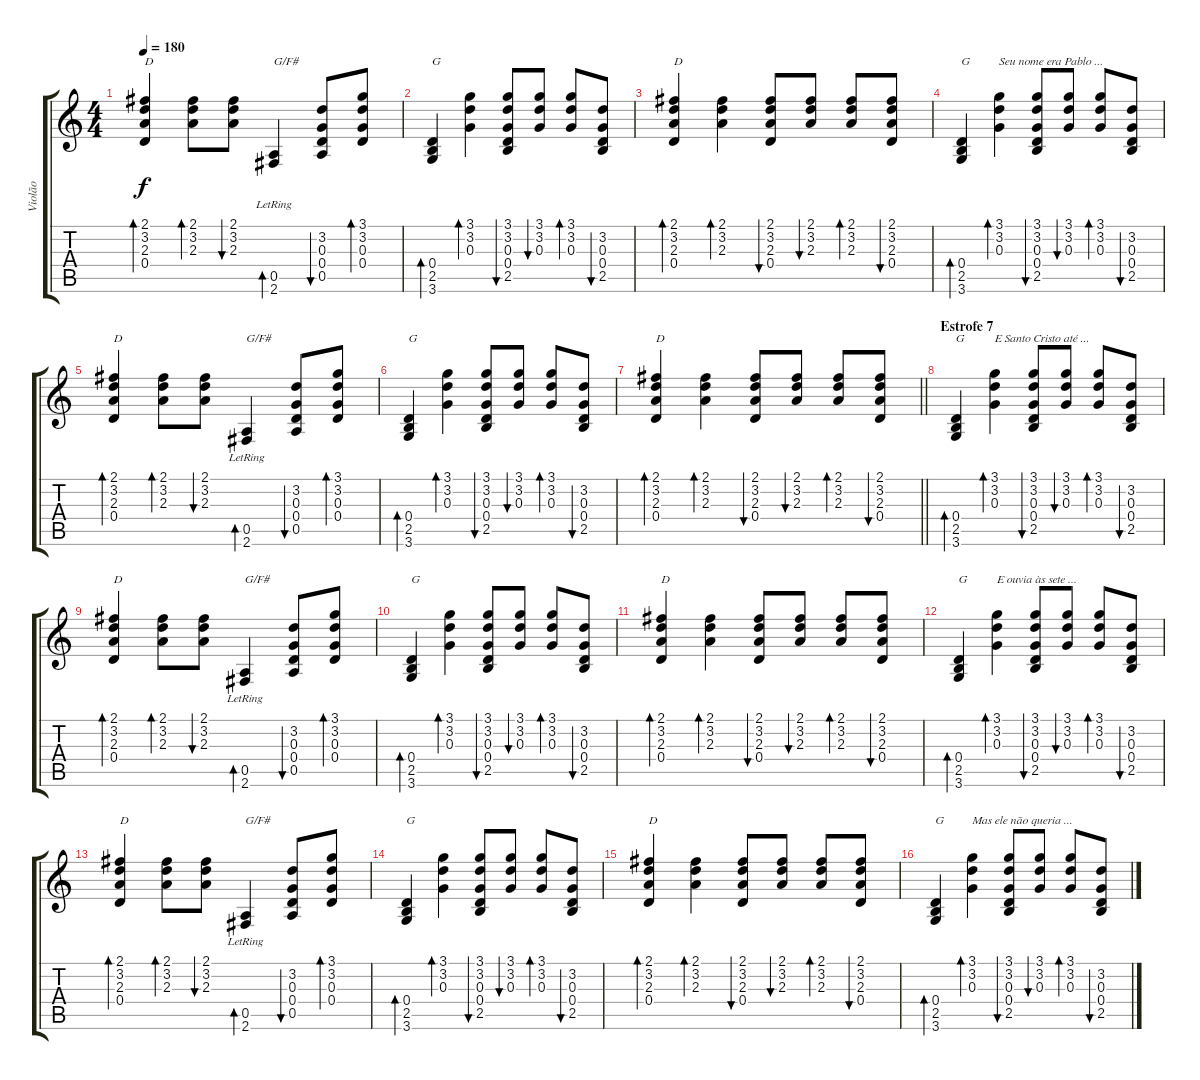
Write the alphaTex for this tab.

\track ("Violão" "Violão") {instrument acousticguitarsteel}
\staff {score tabs}
\tuning (E4 B3 G3 D3 A2 E2) {hide}
\ts (4 4)
\tempo 180
\clef g2
\ks c
(2.1 3.2 2.3 0.4).4{bd 60 txt "D" dy f} (2.1 3.2 2.3).8{bd 60} (2.1 3.2 2.3).8{bu 60} (0.5 2.6{lr}).4{bd 60 txt "G/F#"} (3.2 0.3 0.4 0.5).8{bu 60} (3.1 3.2 0.3 0.4).8{bd 60} |
(0.4 2.5 3.6).4{bd 60 txt "G"} (3.1 3.2 0.3).4{bd 60} (3.1 3.2 0.3 0.4 2.5).8{bu 60} (3.1 3.2 0.3).8{bu 60} (3.1 3.2 0.3).8{bd 60} (3.2 0.3 0.4 2.5).8{bu 60} |
(2.1 3.2 2.3 0.4).4{bd 60 txt "D"} (2.1 3.2 2.3).4{bd 60} (2.1 3.2 2.3 0.4).8{bu 60} (2.1 3.2 2.3).8{bu 60} (2.1 3.2 2.3).8{bd 60} (2.1 3.2 2.3 0.4).8{bu 60} |
(0.4 2.5 3.6).4{bd 60 txt "G"} (3.1 3.2 0.3).4{bd 60 txt "Seu nome era Pablo ..."} (3.1 3.2 0.3 0.4 2.5).8{bu 60} (3.1 3.2 0.3).8{bu 60} (3.1 3.2 0.3).8{bd 60} (3.2 0.3 0.4 2.5).8{bu 60} |
(2.1 3.2 2.3 0.4).4{bd 60 txt "D"} (2.1 3.2 2.3).8{bd 60} (2.1 3.2 2.3).8{bu 60} (0.5 2.6{lr}).4{bd 60 txt "G/F#"} (3.2 0.3 0.4 0.5).8{bu 60} (3.1 3.2 0.3 0.4).8{bd 60} |
(0.4 2.5 3.6).4{bd 60 txt "G"} (3.1 3.2 0.3).4{bd 60} (3.1 3.2 0.3 0.4 2.5).8{bu 60} (3.1 3.2 0.3).8{bu 60} (3.1 3.2 0.3).8{bd 60} (3.2 0.3 0.4 2.5).8{bu 60} |
\barLineRight lightlight
(2.1 3.2 2.3 0.4).4{bd 60 txt "D"} (2.1 3.2 2.3).4{bd 60} (2.1 3.2 2.3 0.4).8{bu 60} (2.1 3.2 2.3).8{bu 60} (2.1 3.2 2.3).8{bd 60} (2.1 3.2 2.3 0.4).8{bu 60} |
\section ("" "Estrofe 7")
(0.4 2.5 3.6).4{bd 60 txt "G"} (3.1 3.2 0.3).4{bd 60 txt "E Santo Cristo até ..."} (3.1 3.2 0.3 0.4 2.5).8{bu 60} (3.1 3.2 0.3).8{bu 60} (3.1 3.2 0.3).8{bd 60} (3.2 0.3 0.4 2.5).8{bu 60} |
(2.1 3.2 2.3 0.4).4{bd 60 txt "D"} (2.1 3.2 2.3).8{bd 60} (2.1 3.2 2.3).8{bu 60} (0.5 2.6{lr}).4{bd 60 txt "G/F#"} (3.2 0.3 0.4 0.5).8{bu 60} (3.1 3.2 0.3 0.4).8{bd 60} |
(0.4 2.5 3.6).4{bd 60 txt "G"} (3.1 3.2 0.3).4{bd 60} (3.1 3.2 0.3 0.4 2.5).8{bu 60} (3.1 3.2 0.3).8{bu 60} (3.1 3.2 0.3).8{bd 60} (3.2 0.3 0.4 2.5).8{bu 60} |
(2.1 3.2 2.3 0.4).4{bd 60 txt "D"} (2.1 3.2 2.3).4{bd 60} (2.1 3.2 2.3 0.4).8{bu 60} (2.1 3.2 2.3).8{bu 60} (2.1 3.2 2.3).8{bd 60} (2.1 3.2 2.3 0.4).8{bu 60} |
(0.4 2.5 3.6).4{bd 60 txt "G"} (3.1 3.2 0.3).4{bd 60 txt "E ouvia às sete ..."} (3.1 3.2 0.3 0.4 2.5).8{bu 60} (3.1 3.2 0.3).8{bu 60} (3.1 3.2 0.3).8{bd 60} (3.2 0.3 0.4 2.5).8{bu 60} |
(2.1 3.2 2.3 0.4).4{bd 60 txt "D"} (2.1 3.2 2.3).8{bd 60} (2.1 3.2 2.3).8{bu 60} (0.5 2.6{lr}).4{bd 60 txt "G/F#"} (3.2 0.3 0.4 0.5).8{bu 60} (3.1 3.2 0.3 0.4).8{bd 60} |
(0.4 2.5 3.6).4{bd 60 txt "G"} (3.1 3.2 0.3).4{bd 60} (3.1 3.2 0.3 0.4 2.5).8{bu 60} (3.1 3.2 0.3).8{bu 60} (3.1 3.2 0.3).8{bd 60} (3.2 0.3 0.4 2.5).8{bu 60} |
(2.1 3.2 2.3 0.4).4{bd 60 txt "D"} (2.1 3.2 2.3).4{bd 60} (2.1 3.2 2.3 0.4).8{bu 60} (2.1 3.2 2.3).8{bu 60} (2.1 3.2 2.3).8{bd 60} (2.1 3.2 2.3 0.4).8{bu 60} |
(0.4 2.5 3.6).4{bd 60 txt "G"} (3.1 3.2 0.3).4{bd 60 txt "Mas ele não queria ..."} (3.1 3.2 0.3 0.4 2.5).8{bu 60} (3.1 3.2 0.3).8{bu 60} (3.1 3.2 0.3).8{bd 60} (3.2 0.3 0.4 2.5).8{bu 60}
